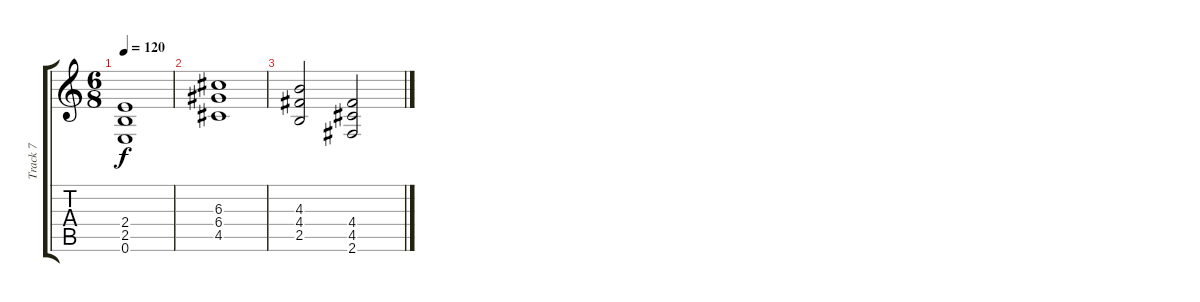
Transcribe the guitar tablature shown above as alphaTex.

\track ("Track 7" "Track 7") {instrument overdrivenguitar}
\staff {score tabs}
\tuning (E4 B3 G3 D3 A2 E2) {hide}
\ts (6 8)
\tempo 120
\clef g2
\ks c
(2.4 2.5 0.6).1{dy f} |
(6.3 6.4 4.5).1 |
(4.3 4.4 2.5).2 (4.4 4.5 2.6).2
